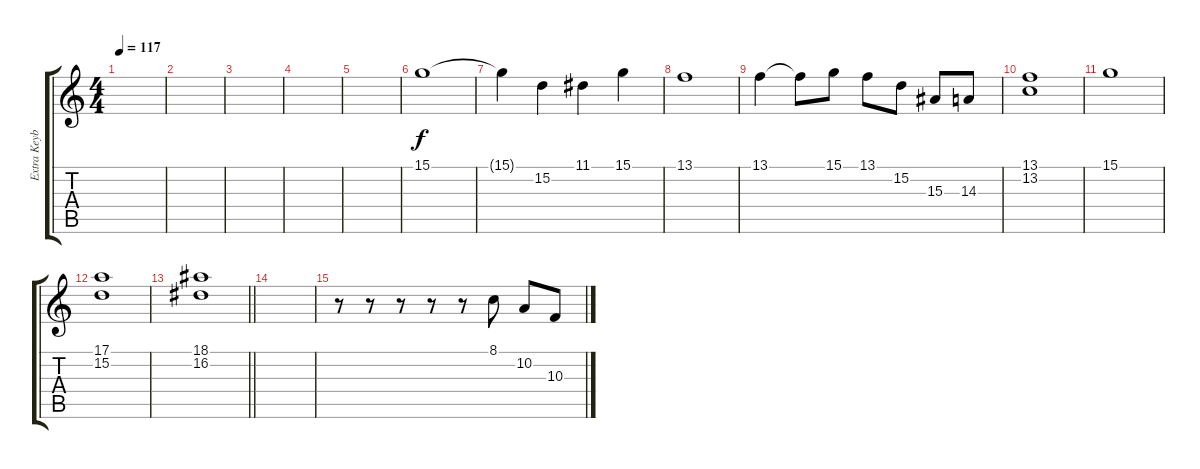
\track ("Extra Keyboard : Kotobuki Tsumugi - Chan" "Extra Keyb") {instrument lead2sawtooth}
\staff {score tabs}
\tuning (E4 B3 G3 D3 A2 E2) {hide}
\ts (4 4)
\tempo 117
\clef g2
\ks c
|
|
|
|
|
15.1.1 |
15.1{t}.4 15.2.4 11.1.4 15.1.4 |
13.1.1 |
13.1.4 13.1{t}.8 15.1.8 13.1.8 15.2.8 15.3.8 14.3.8 |
(13.1 13.2).1 |
15.1.1 |
(17.1 15.2).1 |
\barLineRight lightlight
(18.1 16.2).1 |
|
r.8 r.8 r.8 r.8 r.8 8.1.8 10.2.8 10.3.8
